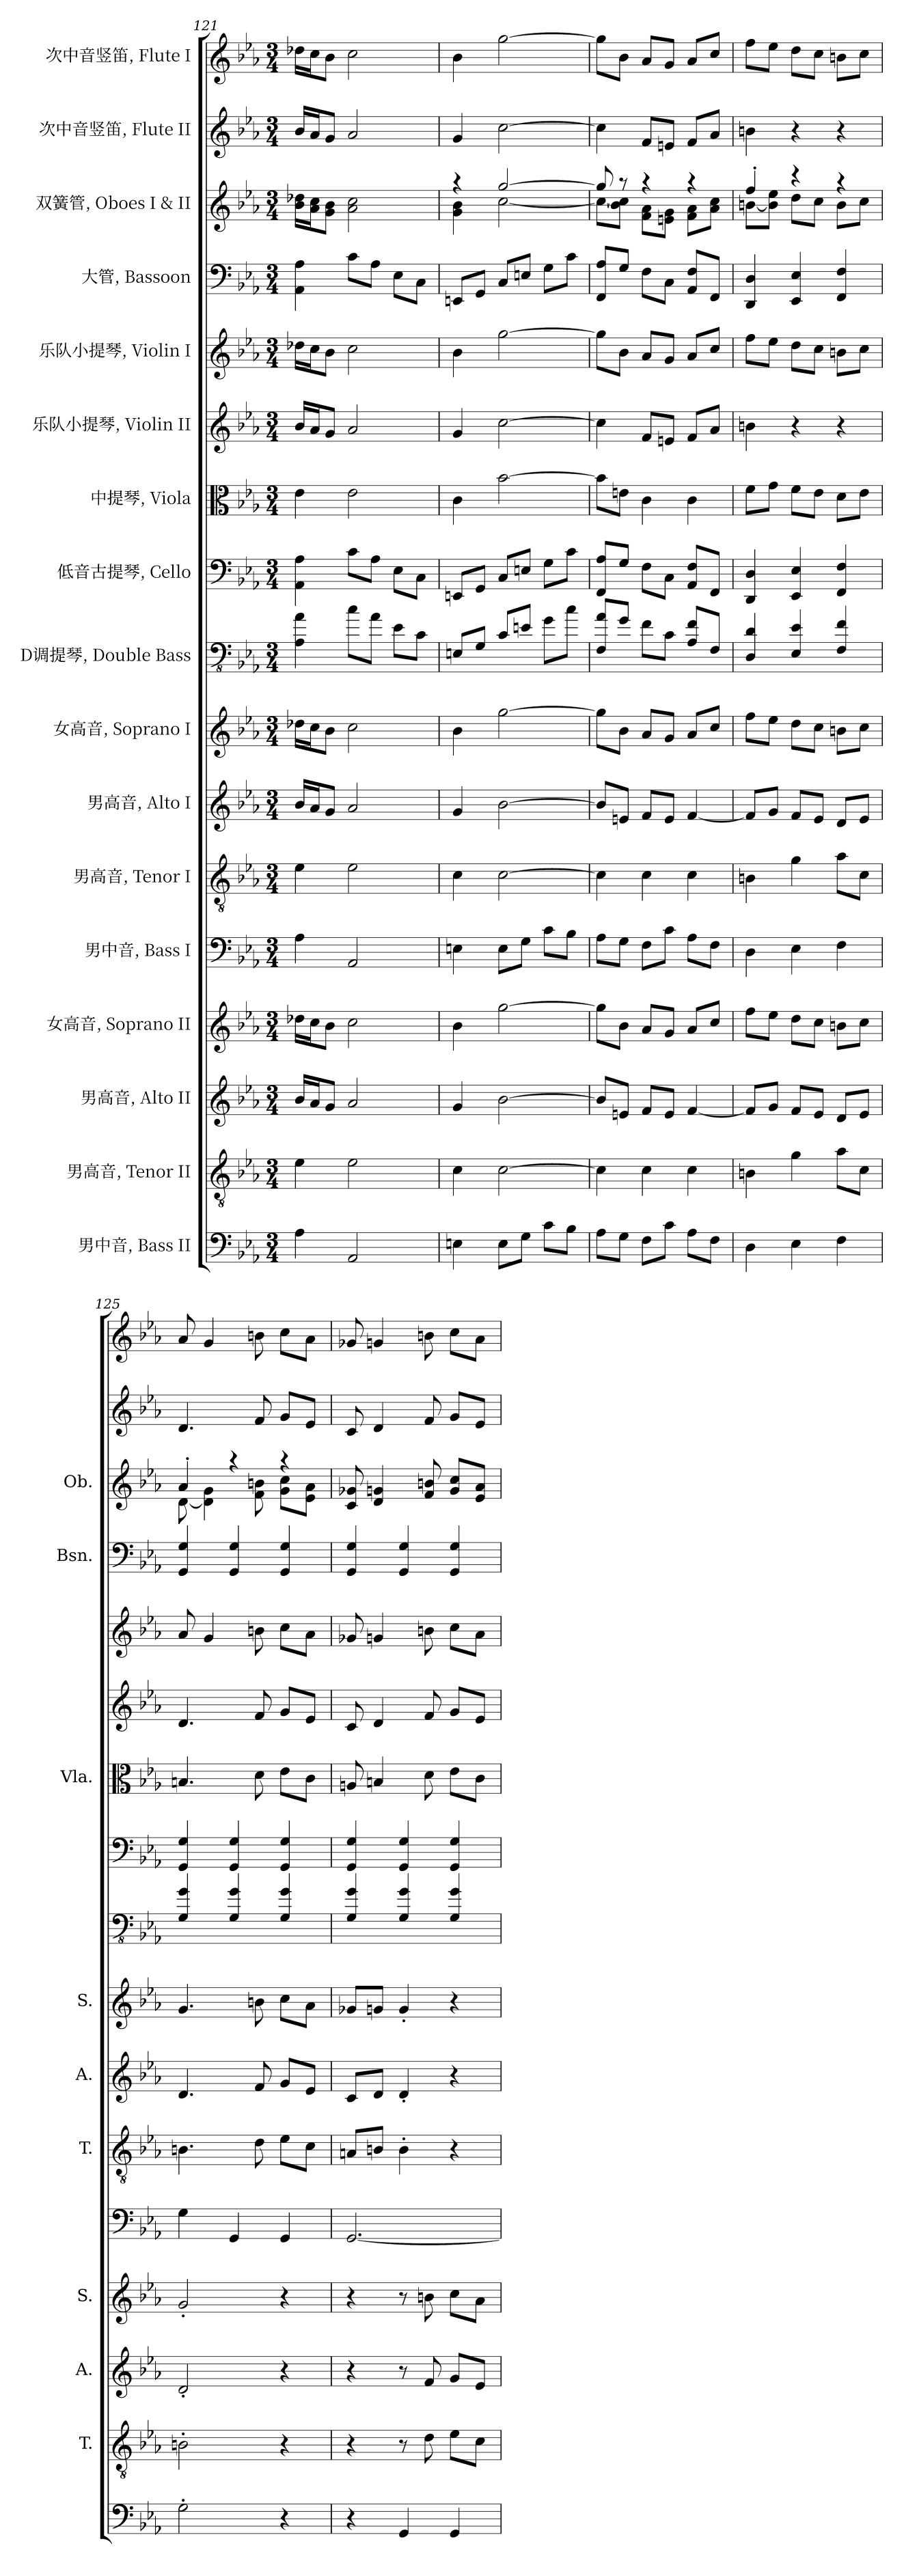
**kern	**kern	**kern	**kern	**kern	**kern	**kern	**kern	**kern	**kern	**kern	**kern	**kern	**kern	**kern	**kern	**kern
*part17	*part16	*part15	*part14	*part13	*part12	*part11	*part10	*part9	*part8	*part7	*part6	*part5	*part4	*part3	*part2	*part1
*staff17	*staff16	*staff15	*staff14	*staff13	*staff12	*staff11	*staff10	*staff9	*staff8	*staff7	*staff6	*staff5	*staff4	*staff3	*staff2	*staff1
*I"男中音, Bass II	*I"男高音, Tenor II	*I"男高音, Alto II	*I"女高音, Soprano II	*I"男中音, Bass I	*I"男高音, Tenor I	*I"男高音, Alto I	*I"女高音, Soprano I	*I"D调提琴, Double Bass	*I"低音古提琴, Cello	*I"中提琴, Viola	*I"乐队小提琴, Violin II	*I"乐队小提琴, Violin I	*I"大管, Bassoon	*I"双簧管, Oboes I &amp; II	*I"次中音竖笛, Flute II	*I"次中音竖笛, Flute I
*	*I'T.	*I'A.	*I'S.	*	*I'T.	*I'A.	*I'S.	*	*	*I'Vla.	*	*	*I'Bsn.	*I'Ob.	*	*
!!LO:PB:g=z
*clefF4	*clefGv2	*clefG2	*clefG2	*clefF4	*clefGv2	*clefG2	*clefG2	*clefFv4	*clefF4	*clefC3	*clefG2	*clefG2	*clefF4	*clefG2	*clefG2	*clefG2
*	*	*	*	*	*	*	*	*ITrd7c12	*	*	*	*	*	*	*	*
*k[b-e-a-]	*k[b-e-a-]	*k[b-e-a-]	*k[b-e-a-]	*k[b-e-a-]	*k[b-e-a-]	*k[b-e-a-]	*k[b-e-a-]	*k[b-e-a-]	*k[b-e-a-]	*k[b-e-a-]	*k[b-e-a-]	*k[b-e-a-]	*k[b-e-a-]	*k[b-e-a-]	*k[b-e-a-]	*k[b-e-a-]
*M3/4	*M3/4	*M3/4	*M3/4	*M3/4	*M3/4	*M3/4	*M3/4	*M3/4	*M3/4	*M3/4	*M3/4	*M3/4	*M3/4	*M3/4	*M3/4	*M3/4
=121	=121	=121	=121	=121	=121	=121	=121	=121	=121	=121	=121	=121	=121	=121	=121	=121
4A-\	4e-\	16b-/LL	16dd-X\LL	4A-\	4e-\	16b-/LL	16dd-X\LL	4AAA-\ 4AA-\	4AA-\ 4A-\	4e-\	16b-/LL	16dd-X\LL	4AA-\ 4A-\	16b-\ 16dd-X\LL	16b-/LL	16dd-X\LL
.	.	16a-/J	16cc\J	.	.	16a-/J	16cc\J	.	.	.	16a-/J	16cc\J	.	16a-\ 16cc\J	16a-/J	16cc\J
.	.	8g/J	8b-\J	.	.	8g/J	8b-\J	.	.	.	8g/J	8b-\J	.	8g\ 8b-\J	8g/J	8b-\J
2AA-/	2e-\	2a-/	2cc\	2AA-/	2e-\	2a-/	2cc\	8C\L	8c\L	2e-\	2a-/	2cc\	8c\L	2a-\ 2cc\	2a-/	2cc\
.	.	.	.	.	.	.	.	8AA-\J	8A-\J	.	.	.	8A-\J	.	.	.
.	.	.	.	.	.	.	.	8EE-\L	8E-\L	.	.	.	8E-\L	.	.	.
.	.	.	.	.	.	.	.	8CC\J	8C\J	.	.	.	8C\J	.	.	.
=122	=122	=122	=122	=122	=122	=122	=122	=122	=122	=122	=122	=122	=122	=122	=122	=122
*	*	*	*	*	*	*	*	*	*	*	*	*	*	*^	*	*
4En\	4c\	4g/	4b-\	4En\	4c\	4g/	4b-\	8EEEn/L	8EEn/L	4c\	4g/	4b-\	8EEn/L	4r	4g\ 4b-\	4g/	4b-\
.	.	.	.	.	.	.	.	8GGG/J	8GG/J	.	.	.	8GG/J	.	.	.	.
8E\L	[2c\	[2b-\	[2gg\	8E\L	[2c\	[2b-\	[2gg\	8CC/L	8C/L	[2b-\	[2cc\	[2gg\	8C/L	[2gg/	[2cc\	[2cc\	[2gg\
8G\J	.	.	.	8G\J	.	.	.	8EEn/J	8En/J	.	.	.	8En/J	.	.	.	.
8c\L	.	.	.	8c\L	.	.	.	8GG\L	8G\L	.	.	.	8G\L	.	.	.	.
8B-\J	.	.	.	8B-\J	.	.	.	8C\J	8c\J	.	.	.	8c\J	.	.	.	.
=123	=123	=123	=123	=123	=123	=123	=123	=123	=123	=123	=123	=123	=123	=123	=123	=123	=123
8A-\L	4c\]	8b-/L]	8gg\L]	8A-\L	4c\]	8b-/L]	8gg\L]	8FFF/ 8AA-/L	8FF/ 8A-/L	8b-\L]	4cc\]	8gg\L]	8FF/ 8A-/L	8gg/]	8cc\L_	4cc\]	8gg\L]
8G\J	.	8en/J	8b-\J	8G\J	.	8en/J	8b-\J	8GG/J	8G/J	8en\J	.	8b-\J	8G/J	8r	8b-\ 8cc\]J	.	8b-\J
8F\L	4c\	8f/L	8a-/L	8F\L	4c\	8f/L	8a-/L	8FF\L	8F\L	4c\	8f/L	8a-/L	8F\L	4r	8f\ 8a-\L	8f/L	8a-/L
8c\J	.	8e/J	8g/J	8c\J	.	8e/J	8g/J	8CC\J	8C\J	.	8en/J	8g/J	8C\J	.	8en\ 8g\J	8en/J	8g/J
8A-\L	4c\	[4f/	8a-/L	8A-\L	4c\	[4f/	8a-/L	8AAA-/ 8FF/L	8AA-/ 8F/L	4c\	8f/L	8a-/L	8AA-/ 8F/L	4r	8f\ 8a-\L	8f/L	8a-/L
8F\J	.	.	8cc/J	8F\J	.	.	8cc/J	8FFF/J	8FF/J	.	8a-/J	8cc/J	8FF/J	.	8a-\ 8cc\J	8a-/J	8cc/J
=124	=124	=124	=124	=124	=124	=124	=124	=124	=124	=124	=124	=124	=124	=124	=124	=124	=124
4D\	4Bn\	8f/L]	8ff\L	4D\	4Bn\	8f/L]	8ff\L	4DDD/ 4DD/	4DD/ 4D/	8f\L	4bn\	8ff\L	4DD/ 4D/	4ff'/	[8bn\L	4bn\	8ff\L
.	.	8g/J	8ee-\J	.	.	8g/J	8ee-\J	.	.	8g\J	.	8ee-\J	.	.	8b\] 8ee-\J	.	8ee-\J
4E-\	4g\	8f/L	8dd\L	4E-\	4g\	8f/L	8dd\L	4EEE-/ 4EE-/	4EE-/ 4E-/	8f\L	4r	8dd\L	4EE-/ 4E-/	4r	8dd\L	4r	8dd\L
.	.	8e-/J	8cc\J	.	.	8e-/J	8cc\J	.	.	8e-\J	.	8cc\J	.	.	8cc\J	.	8cc\J
4F\	8a-\L	8d/L	8bn\L	4F\	8a-\L	8d/L	8bn\L	4FFF/ 4FF/	4FF/ 4F/	8d\L	4r	8bn\L	4FF/ 4F/	4r	8b\L	4r	8bn\L
.	8c\J	8e-/J	8cc\J	.	8c\J	8e-/J	8cc\J	.	.	8e-\J	.	8cc\J	.	.	8cc\J	.	8cc\J
!!LO:PB:g=z
=125	=125	=125	=125	=125	=125	=125	=125	=125	=125	=125	=125	=125	=125	=125	=125	=125	=125
2G'\	2Bn'\	2d'/	2g'/	4G\	4.Bn\	4.d/	4.g/	4GGG/ 4GG/	4GG/ 4G/	4.Bn/	4.d/	8a-/	4GG/ 4G/	4a-'/	[8d\	4.d/	8a-/
.	.	.	.	.	.	.	.	.	.	.	.	4g/	.	.	4d\] 4g\	.	4g/
.	.	.	.	4GG/	.	.	.	4GGG/ 4GG/	4GG/ 4G/	.	.	.	4GG/ 4G/	4r	.	.	.
.	.	.	.	.	8d\	8f/	8bn\	.	.	8d\	8f/	8bn\	.	.	8f\ 8bn\	8f/	8bn\
4r	4r	4r	4r	4GG/	8e-\L	8g/L	8cc\L	4GGG/ 4GG/	4GG/ 4G/	8e-\L	8g/L	8cc\L	4GG/ 4G/	4r	8g\ 8cc\L	8g/L	8cc\L
.	.	.	.	.	8c\J	8e-/J	8a-\J	.	.	8c\J	8e-/J	8a-\J	.	.	8e-\ 8a-\J	8e-/J	8a-\J
*	*	*	*	*	*	*	*	*	*	*	*	*	*	*v	*v	*	*
=126	=126	=126	=126	=126	=126	=126	=126	=126	=126	=126	=126	=126	=126	=126	=126	=126
4r	4r	4r	4r	[2.GG/	8An/L	8c/L	8g-X/L	4GGG/ 4GG/	4GG/ 4G/	8An/	8c/	8g-X/	4GG/ 4G/	8c/ 8g-X/	8c/	8g-X/
.	.	.	.	.	8Bn/J	8d/J	8gn/J	.	.	4Bn/	4d/	4gn/	.	4d/ 4gn/	4d/	4gn/
4GG/	8r	8r	8r	.	4B'\	4d'/	4g'/	4GGG/ 4GG/	4GG/ 4G/	.	.	.	4GG/ 4G/	.	.	.
.	8d\	8f/	8bn\	.	.	.	.	.	.	8d\	8f/	8bn\	.	8f/ 8bn/	8f/	8bn\
4GG/	8e-\L	8g/L	8cc\L	.	4r	4r	4r	4GGG/ 4GG/	4GG/ 4G/	8e-\L	8g/L	8cc\L	4GG/ 4G/	8g/ 8cc/L	8g/L	8cc\L
.	8c\J	8e-/J	8a-\J	.	.	.	.	.	.	8c\J	8e-/J	8a-\J	.	8e-/ 8a-/J	8e-/J	8a-\J
=	=	=	=	=	=	=	=	=	=	=	=	=	=	=	=	=
*-	*-	*-	*-	*-	*-	*-	*-	*-	*-	*-	*-	*-	*-	*-	*-	*-
